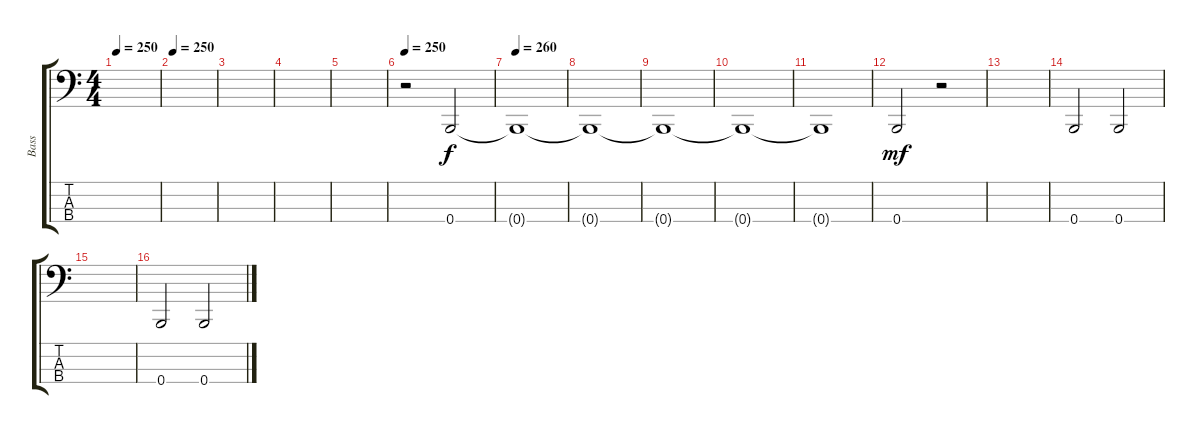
\track ("Bass" "Bass") {instrument electricbassfinger}
\staff {score tabs}
\tuning (E2 B1 Gb1 B0) {hide}
\ts (4 4)
\tempo 250
\clef f4
\ks c
|
\tempo 250
|
|
|
|
\tempo 250
r.2 0.4.2 |
\tempo 260
0.4{t}.1{dy f} |
0.4{t}.1 |
0.4{t}.1 |
0.4{t}.1 |
0.4{t}.1 |
0.4.2{dy mf} r.2 |
|
0.4.2 0.4.2 |
|
0.4.2 0.4.2
